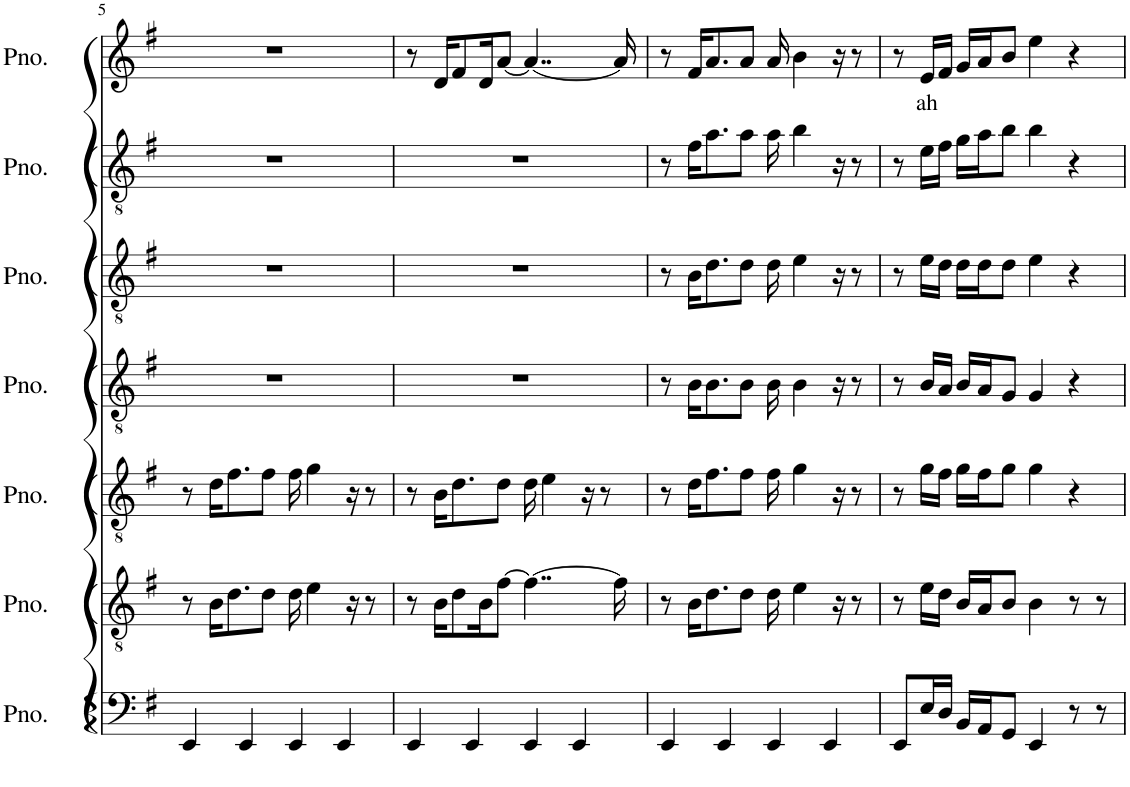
**kern	**kern	**kern	**kern	**kern	**kern	**kern	**text
*part7	*part6	*part5	*part4	*part3	*part2	*part1	*part1
*staff7	*staff6	*staff5	*staff4	*staff3	*staff2	*staff1	*staff1
*I"Piano	*I"Piano	*I"Piano	*I"Piano	*I"Piano	*I"Piano	*I"Piano	*
*I'Pno.	*I'Pno.	*I'Pno.	*I'Pno.	*I'Pno.	*I'Pno.	*I'Pno.	*
!!LO:PB:g=z
*clefF4	*clefGv2	*clefGv2	*clefGv2	*clefGv2	*clefGv2	*clefG2	*
*k[f#]	*k[f#]	*k[f#]	*k[f#]	*k[f#]	*k[f#]	*k[f#]	*
*M4/4	*M4/4	*M4/4	*M4/4	*M4/4	*M4/4	*M4/4	*
=5	=5	=5	=5	=5	=5	=5	=5
4EE/	8r	8r	1r	1r	1r	1r	.
.	16B\KL	16d\KL	.	.	.	.	.
.	8.d\	8.f#\	.	.	.	.	.
4EE/	.	.	.	.	.	.	.
.	8d\J	8f#\J	.	.	.	.	.
4EE/	16d\	16f#\	.	.	.	.	.
.	4e\	4g\	.	.	.	.	.
4EE/	.	.	.	.	.	.	.
.	16r	16r	.	.	.	.	.
.	8r	8r	.	.	.	.	.
=6	=6	=6	=6	=6	=6	=6	=6
4EE/	8r	8r	1r	1r	1r	8r	.
.	16B\KL	16B\KL	.	.	.	16d/KL	.
.	8d\	8.d\	.	.	.	8f#/	.
4EE/	.	.	.	.	.	.	.
.	16B\K	.	.	.	.	16d/K	.
.	[8f#\J	8d\J	.	.	.	[8a/J	.
4EE/	4..f#\_	16d\	.	.	.	4..a/_	.
.	.	4e\	.	.	.	.	.
4EE/	.	.	.	.	.	.	.
.	.	16r	.	.	.	.	.
.	.	8r	.	.	.	.	.
.	16f#\]	.	.	.	.	16a/]	.
=7	=7	=7	=7	=7	=7	=7	=7
4EE/	8r	8r	8r	8r	8r	8r	.
.	16B\KL	16d\KL	16B\KL	16B\KL	16f#\KL	16f#/KL	.
.	8.d\	8.f#\	8.B\	8.d\	8.a\	8.a/	.
4EE/	.	.	.	.	.	.	.
.	8d\J	8f#\J	8B\J	8d\J	8a\J	8a/J	.
4EE/	16d\	16f#\	16B\	16d\	16a\	16a/	.
.	4e\	4g\	4B\	4e\	4b\	4b\	.
4EE/	.	.	.	.	.	.	.
.	16r	16r	16r	16r	16r	16r	.
.	8r	8r	8r	8r	8r	8r	.
=8	=8	=8	=8	=8	=8	=8	=8
8EE/L	8r	8r	8r	8r	8r	8r	.
!	!	!	!	!	!	!	!LO:LY:b
16E/L	16e\LL	16g\LL	16B/LL	16e\LL	16e\LL	16e/LL	ah
16D/JJ	16d\JJ	16f#\JJ	16A/JJ	16d\JJ	16f#\JJ	16f#/JJ	.
16BB/LL	16B/LL	16g\LL	16B/LL	16d\LL	16g\LL	16g/LL	.
16AA/J	16A/J	16f#\J	16A/J	16d\J	16a\J	16a/J	.
8GG/J	8B/J	8g\J	8G/J	8d\J	8b\J	8b/J	.
4EE/	4B\	4g\	4G/	4e\	4b\	4ee\	.
8r	8r	4r	4r	4r	4r	4r	.
8r	8r	.	.	.	.	.	.
=	=	=	=	=	=	=	=
*-	*-	*-	*-	*-	*-	*-	*-
